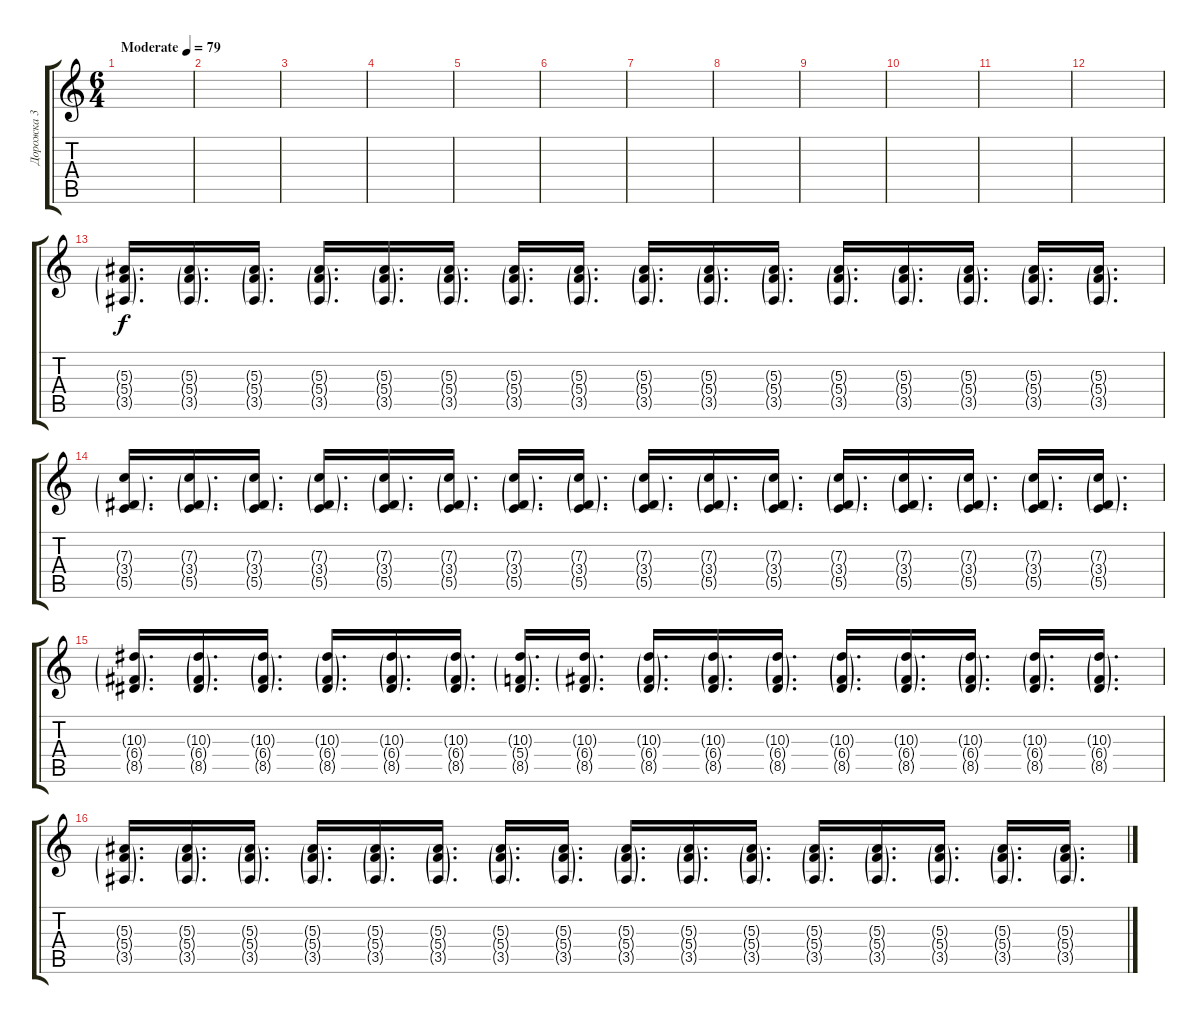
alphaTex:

\track ("Дорожка 3" "Дорожка 3") {instrument acousticguitarsteel}
\staff {score tabs}
\tuning (D4 A3 F3 C3 G2 C2) {hide}
\ts (6 4)
\tempo (79 "Moderate")
\clef g2
\ks c
|
|
|
|
|
|
|
|
|
|
|
|
(5.3{g} 5.4{g} 3.5{g}).16{d} (5.3{g} 5.4{g} 3.5{g}).16{d} (5.3{g} 5.4{g} 3.5{g}).16{d} (5.3{g} 5.4{g} 3.5{g}).16{d} (5.3{g} 5.4{g} 3.5{g}).16{d} (5.3{g} 5.4{g} 3.5{g}).16{d} (5.3{g} 5.4{g} 3.5{g}).16{d} (5.3{g} 5.4{g} 3.5{g}).16{d} (5.3{g} 5.4{g} 3.5{g}).16{d} (5.3{g} 5.4{g} 3.5{g}).16{d} (5.3{g} 5.4{g} 3.5{g}).16{d} (5.3{g} 5.4{g} 3.5{g}).16{d} (5.3{g} 5.4{g} 3.5{g}).16{d} (5.3{g} 5.4{g} 3.5{g}).16{d} (5.3{g} 5.4{g} 3.5{g}).16{d} (5.3{g} 5.4{g} 3.5{g}).16{d} |
(7.3{g} 3.4{g} 5.5{g}).16{d} (7.3{g} 3.4{g} 5.5{g}).16{d} (7.3{g} 3.4{g} 5.5{g}).16{d} (7.3{g} 3.4{g} 5.5{g}).16{d} (7.3{g} 3.4{g} 5.5{g}).16{d} (7.3{g} 3.4{g} 5.5{g}).16{d} (7.3{g} 3.4{g} 5.5{g}).16{d} (7.3{g} 3.4{g} 5.5{g}).16{d} (7.3{g} 3.4{g} 5.5{g}).16{d} (7.3{g} 3.4{g} 5.5{g}).16{d} (7.3{g} 3.4{g} 5.5{g}).16{d} (7.3{g} 3.4{g} 5.5{g}).16{d} (7.3{g} 3.4{g} 5.5{g}).16{d} (7.3{g} 3.4{g} 5.5{g}).16{d} (7.3{g} 3.4{g} 5.5{g}).16{d} (7.3{g} 3.4{g} 5.5{g}).16{d} |
(10.3{g} 6.4{g} 8.5{g}).16{d} (10.3{g} 6.4{g} 8.5{g}).16{d} (10.3{g} 6.4{g} 8.5{g}).16{d} (10.3{g} 6.4{g} 8.5{g}).16{d} (10.3{g} 6.4{g} 8.5{g}).16{d} (10.3{g} 6.4{g} 8.5{g}).16{d} (10.3{g} 5.4{g} 8.5{g}).16{d} (10.3{g} 6.4{g} 8.5{g}).16{d} (10.3{g} 6.4{g} 8.5{g}).16{d} (10.3{g} 6.4{g} 8.5{g}).16{d} (10.3{g} 6.4{g} 8.5{g}).16{d} (10.3{g} 6.4{g} 8.5{g}).16{d} (10.3{g} 6.4{g} 8.5{g}).16{d} (10.3{g} 6.4{g} 8.5{g}).16{d} (10.3{g} 6.4{g} 8.5{g}).16{d} (10.3{g} 6.4{g} 8.5{g}).16{d} |
(5.3{g} 5.4{g} 3.5{g}).16{d} (5.3{g} 5.4{g} 3.5{g}).16{d} (5.3{g} 5.4{g} 3.5{g}).16{d} (5.3{g} 5.4{g} 3.5{g}).16{d} (5.3{g} 5.4{g} 3.5{g}).16{d} (5.3{g} 5.4{g} 3.5{g}).16{d} (5.3{g} 5.4{g} 3.5{g}).16{d} (5.3{g} 5.4{g} 3.5{g}).16{d} (5.3{g} 5.4{g} 3.5{g}).16{d} (5.3{g} 5.4{g} 3.5{g}).16{d} (5.3{g} 5.4{g} 3.5{g}).16{d} (5.3{g} 5.4{g} 3.5{g}).16{d} (5.3{g} 5.4{g} 3.5{g}).16{d} (5.3{g} 5.4{g} 3.5{g}).16{d} (5.3{g} 5.4{g} 3.5{g}).16{d} (5.3{g} 5.4{g} 3.5{g}).16{d}
